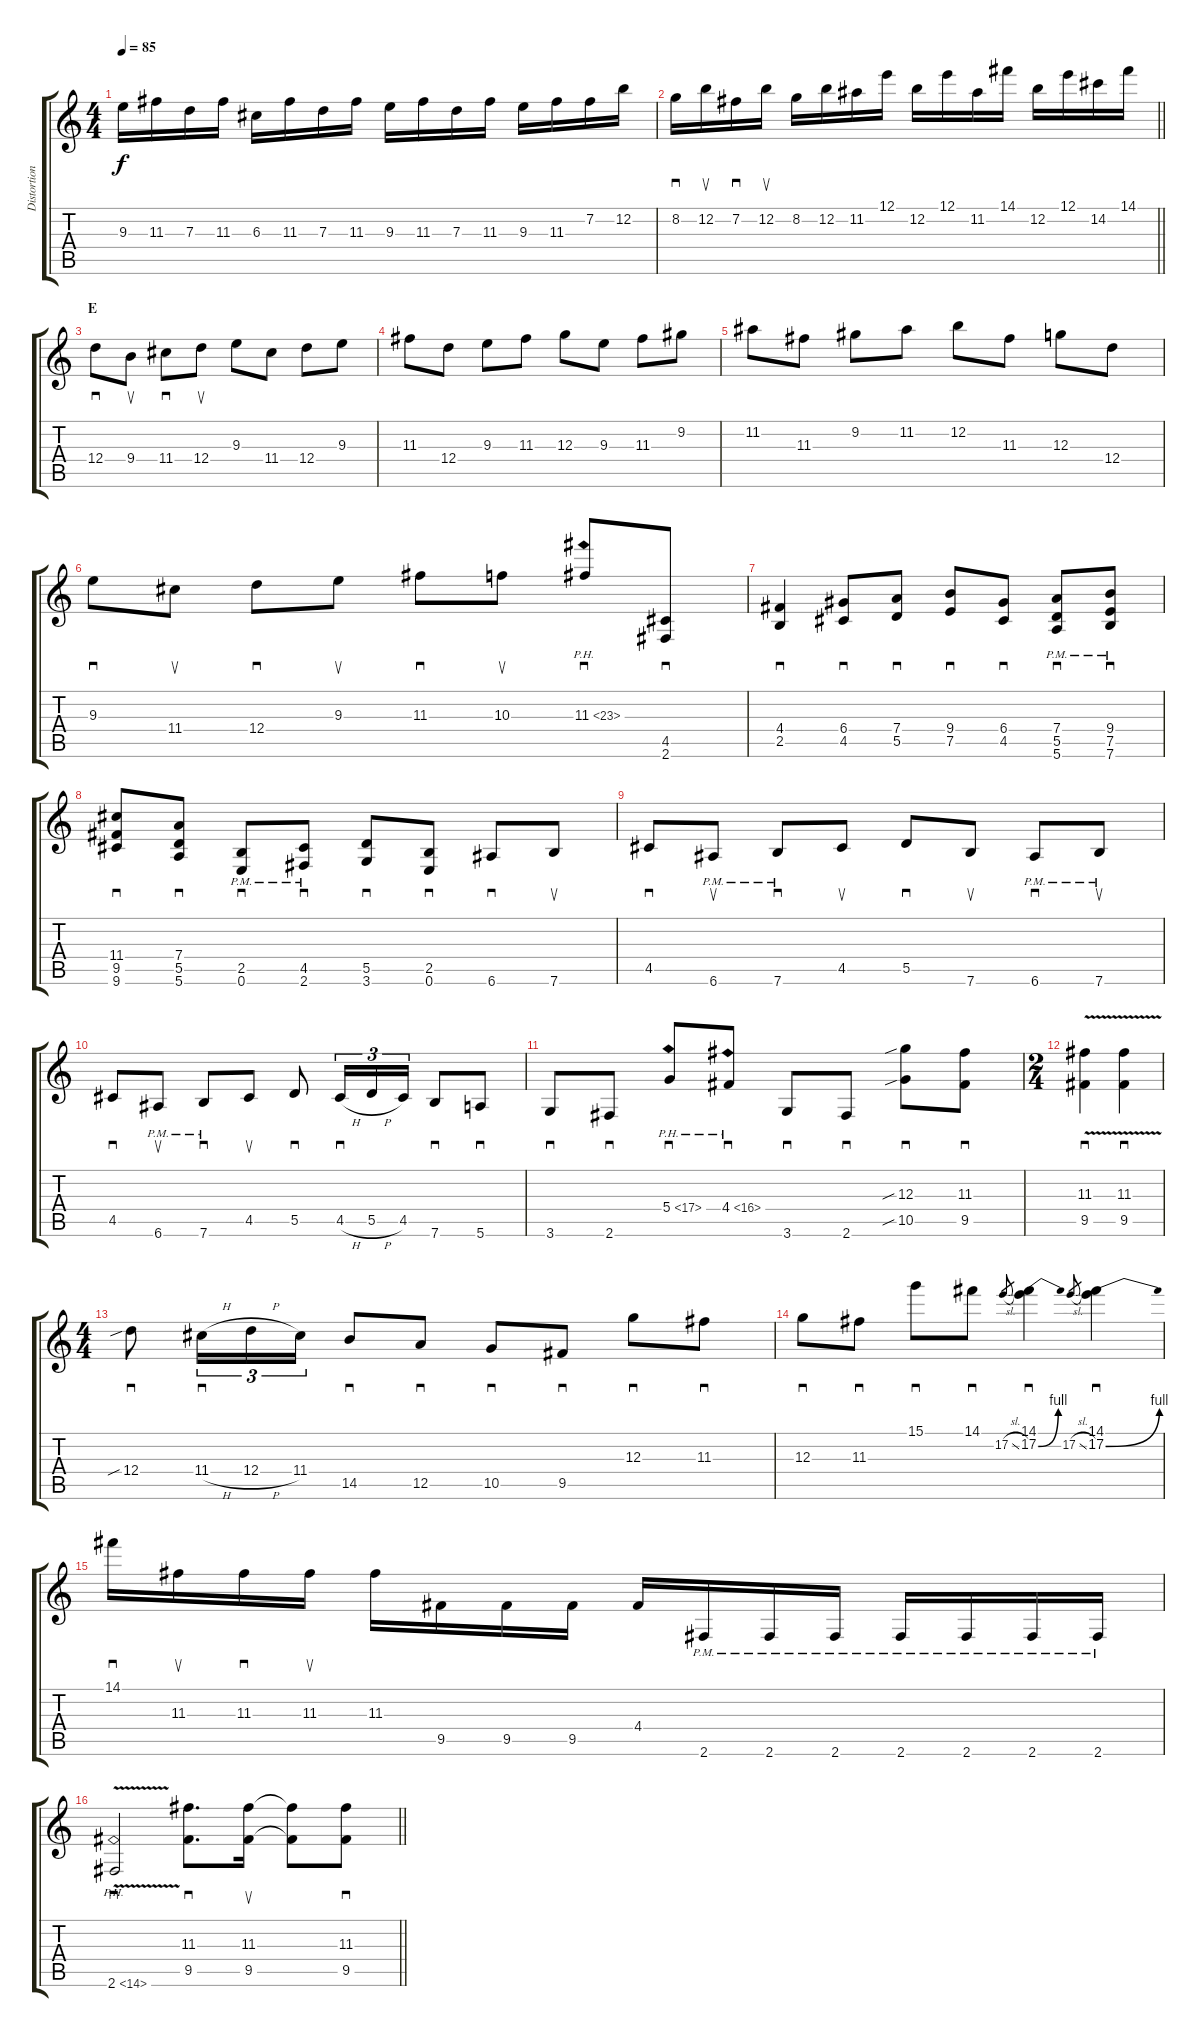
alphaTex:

\track ("Distortion Guitar" "Distortion") {instrument overdrivenguitar}
\staff {score tabs}
\tuning (E4 B3 G3 D3 A2 E2) {hide}
\ts (4 4)
\tempo 85
\clef g2
\ks c
9.3.16{dy f} 11.3.16 7.3.16 11.3.16 6.3.16 11.3.16 7.3.16 11.3.16 9.3.16 11.3.16 7.3.16 11.3.16 9.3.16 11.3.16 7.2.16 12.2.16 |
\barLineRight lightlight
8.2.16{sd} 12.2.16{su} 7.2.16{sd} 12.2.16{su} 8.2.16 12.2.16 11.2.16 12.1.16 12.2.16 12.1.16 11.2.16 14.1.16 12.2.16 12.1.16 14.2.16 14.1.16 |
\section ("" "E")
12.4.8{sd} 9.4.8{su} 11.4.8{sd} 12.4.8{su} 9.3.8 11.4.8 12.4.8 9.3.8 |
11.3.8 12.4.8 9.3.8 11.3.8 12.3.8 9.3.8 11.3.8 9.2.8 |
11.2.8 11.3.8 9.2.8 11.2.8 12.2.8 11.3.8 12.3.8 12.4.8 |
9.3.8{sd} 11.4.8{su} 12.4.8{sd} 9.3.8{su} 11.3.8{sd} 10.3.8{su} 11.3{ph 12}.8{sd} (4.5 2.6).8{sd} |
(4.4 2.5).4{sd} (6.4 4.5).8{sd} (7.4 5.5).8{sd} (9.4 7.5).8{sd} (6.4 4.5).8{sd} (7.4{pm} 5.5{pm} 5.6{pm}).8{sd} (9.4{pm} 7.5{pm} 7.6{pm}).8{sd} |
(11.4 9.5 9.6).8{sd} (7.4 5.5 5.6).8{sd} (2.5{pm} 0.6{pm}).8{sd} (4.5{pm} 2.6{pm}).8{sd} (5.5 3.6).8{sd} (2.5 0.6).8{sd} 6.6.8{sd} 7.6.8{su} |
4.5.8{sd} 6.6{pm}.8{su} 7.6{pm}.8{sd} 4.5.8{su} 5.5.8{sd} 7.6.8{su} 6.6{pm}.8{sd} 7.6{pm}.8{su} |
4.5.8{sd} 6.6{pm}.8{su} 7.6{pm}.8{sd} 4.5.8{su} 5.5.8{sd} 4.5{h}.16{sd tu (3 2)} 5.5{h}.16{tu (3 2)} 4.5.16{tu (3 2)} 7.6.8{sd} 5.6.8{sd} |
3.6.8{sd} 2.6.8{sd} 5.4{ph 12}.8{sd} 4.4{ph 12}.8{sd} 3.6.8{sd} 2.6.8{sd} (12.3{sib} 10.5{sib}).8{sd} (11.3 9.5).8{sd} |
\ts (2 4)
(11.3{v} 9.5{v}).4{sd} (11.3{v} 9.5{v}).4{sd} |
\ts (4 4)
12.4{sib}.8{sd} 11.4{h}.16{sd tu (3 2)} 12.4{h}.16{tu (3 2)} 11.4.16{tu (3 2)} 14.5.8{sd} 12.5.8{sd} 10.5.8{sd} 9.5.8{sd} 12.3.8{sd} 11.3.8{sd} |
12.3.8{sd} 11.3.8{sd} 15.1.8{sd} 14.1.8{sd} 17.2{sl}.8{gr} (14.1 17.2{be (bend 0 0 60 4)}).4{sd} 17.2{sl}.8{gr} (14.1 17.2{be (bend 0 0 60 4)}).4{sd} |
14.1.16{sd} 11.3.16{su} 11.3.16{sd} 11.3.16{su} 11.3.16 9.5.16 9.5.16 9.5.16 4.4.16 2.6{pm}.16 2.6{pm}.16 2.6{pm}.16 2.6{pm}.16 2.6{pm}.16 2.6{pm}.16 2.6{pm}.16 |
\barLineRight lightlight
2.6{ph 12 v}.2{sd} (11.3 9.5).8{d sd} (11.3 9.5).16{su} (11.3{t} 9.5{t}).8 (11.3 9.5).8{sd}
